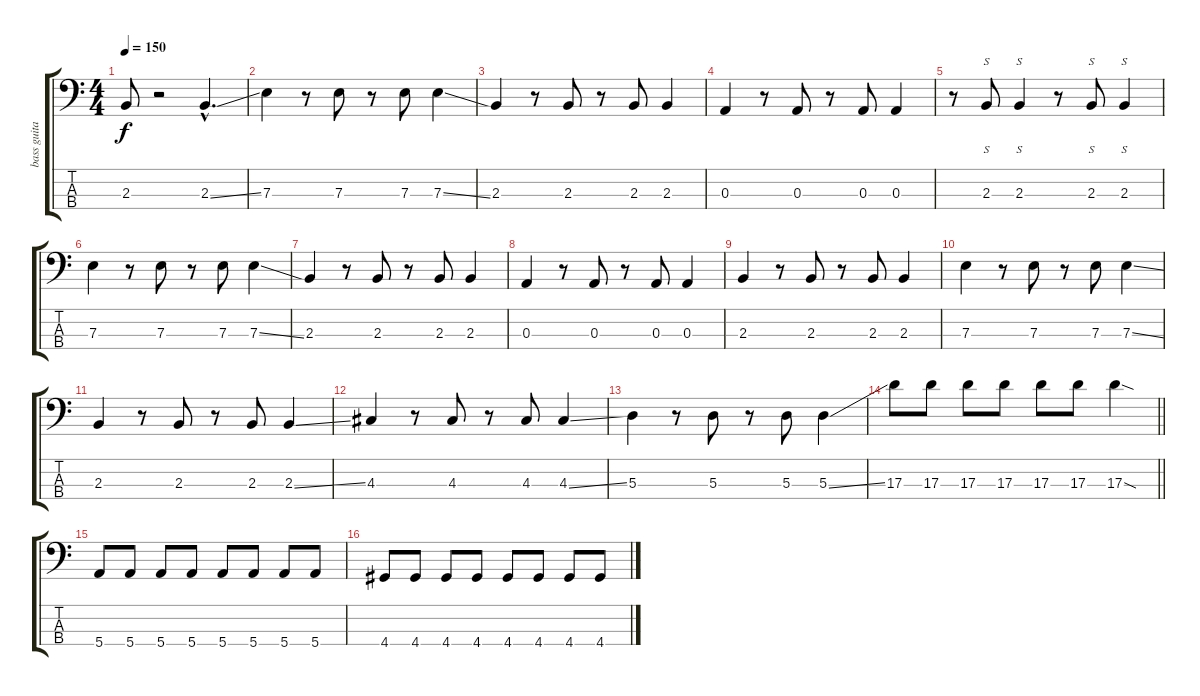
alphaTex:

\track ("bass guitar" "bass guita") {instrument acousticguitarnylon}
\staff {score tabs}
\tuning (G2 D2 A1 E1) {hide}
\ts (4 4)
\tempo 150
\clef f4
\ks c
2.3.8{dy f} r.2 2.3{ss hac}.4{d} |
7.3.4 r.8 7.3.8 r.8 7.3.8 7.3{ss}.4 |
2.3.4 r.8 2.3.8 r.8 2.3.8 2.3.4 |
0.3.4 r.8 0.3.8 r.8 0.3.8 0.3.4 |
r.8 2.3.8{s} 2.3.4{s} r.8 2.3.8{s} 2.3.4{s} |
7.3.4 r.8 7.3.8 r.8 7.3.8 7.3{ss}.4 |
2.3.4 r.8 2.3.8 r.8 2.3.8 2.3.4 |
0.3.4 r.8 0.3.8 r.8 0.3.8 0.3.4 |
2.3.4 r.8 2.3.8 r.8 2.3.8 2.3.4 |
7.3.4 r.8 7.3.8 r.8 7.3.8 7.3{ss}.4 |
2.3.4 r.8 2.3.8 r.8 2.3.8 2.3{ss}.4 |
4.3.4 r.8 4.3.8 r.8 4.3.8 4.3{ss}.4 |
5.3.4 r.8 5.3.8 r.8 5.3.8 5.3{ss}.4 |
\barLineRight lightlight
17.3.8 17.3.8 17.3.8 17.3.8 17.3.8 17.3.8 17.3{sod}.4 |
5.4.8 5.4.8 5.4.8 5.4.8 5.4.8 5.4.8 5.4.8 5.4.8 |
4.4.8 4.4.8 4.4.8 4.4.8 4.4.8 4.4.8 4.4.8 4.4.8
